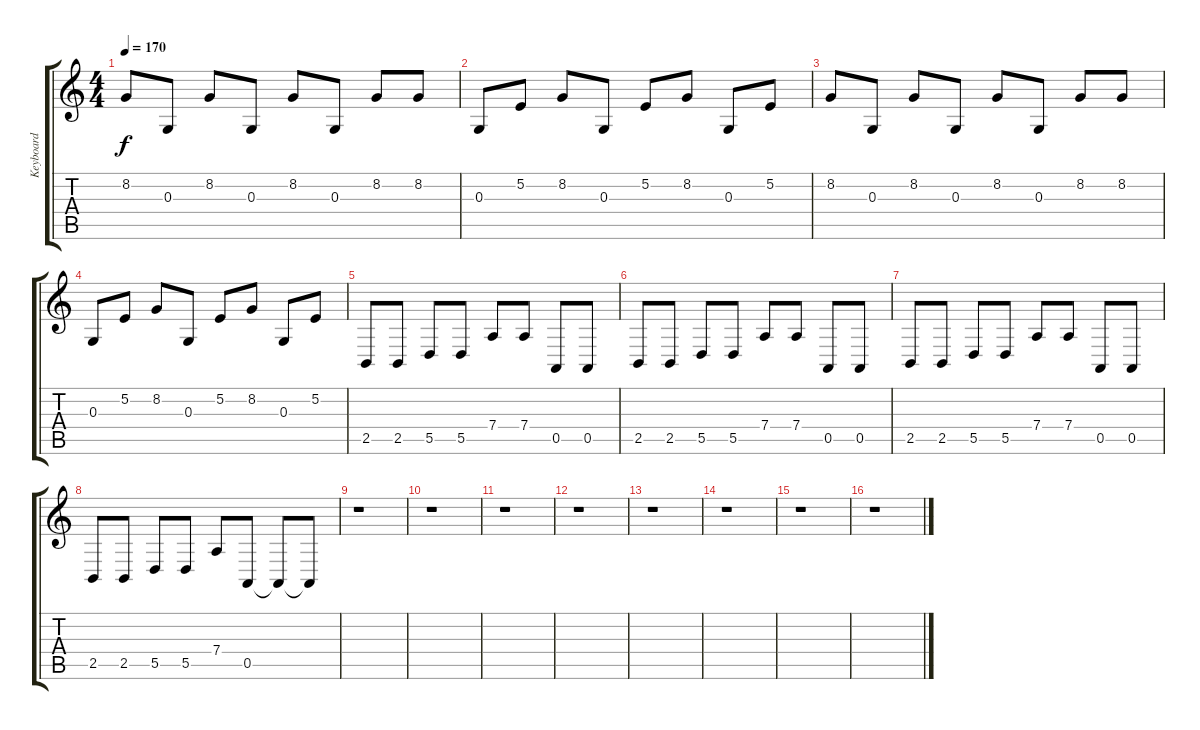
\track ("Keyboard" "Keyboard") {instrument lead2sawtooth}
\staff {score tabs}
\tuning (E4 B3 G3 D3 A2 E2) {hide}
\ts (4 4)
\tempo 170
\clef g2
\ks c
8.2.8{dy f} 0.3.8 8.2.8 0.3.8 8.2.8 0.3.8 8.2.8 8.2.8 |
0.3.8 5.2.8 8.2.8 0.3.8 5.2.8 8.2.8 0.3.8 5.2.8 |
8.2.8 0.3.8 8.2.8 0.3.8 8.2.8 0.3.8 8.2.8 8.2.8 |
0.3.8 5.2.8 8.2.8 0.3.8 5.2.8 8.2.8 0.3.8 5.2.8 |
2.5.8 2.5.8 5.5.8 5.5.8 7.4.8 7.4.8 0.5.8 0.5.8 |
2.5.8 2.5.8 5.5.8 5.5.8 7.4.8 7.4.8 0.5.8 0.5.8 |
2.5.8 2.5.8 5.5.8 5.5.8 7.4.8 7.4.8 0.5.8 0.5.8 |
2.5.8 2.5.8 5.5.8 5.5.8 7.4.8 0.5.8 0.5{t}.8 0.5{t}.8 |
r.1 |
r.1 |
r.1 |
r.1 |
r.1 |
r.1 |
r.1 |
r.1
